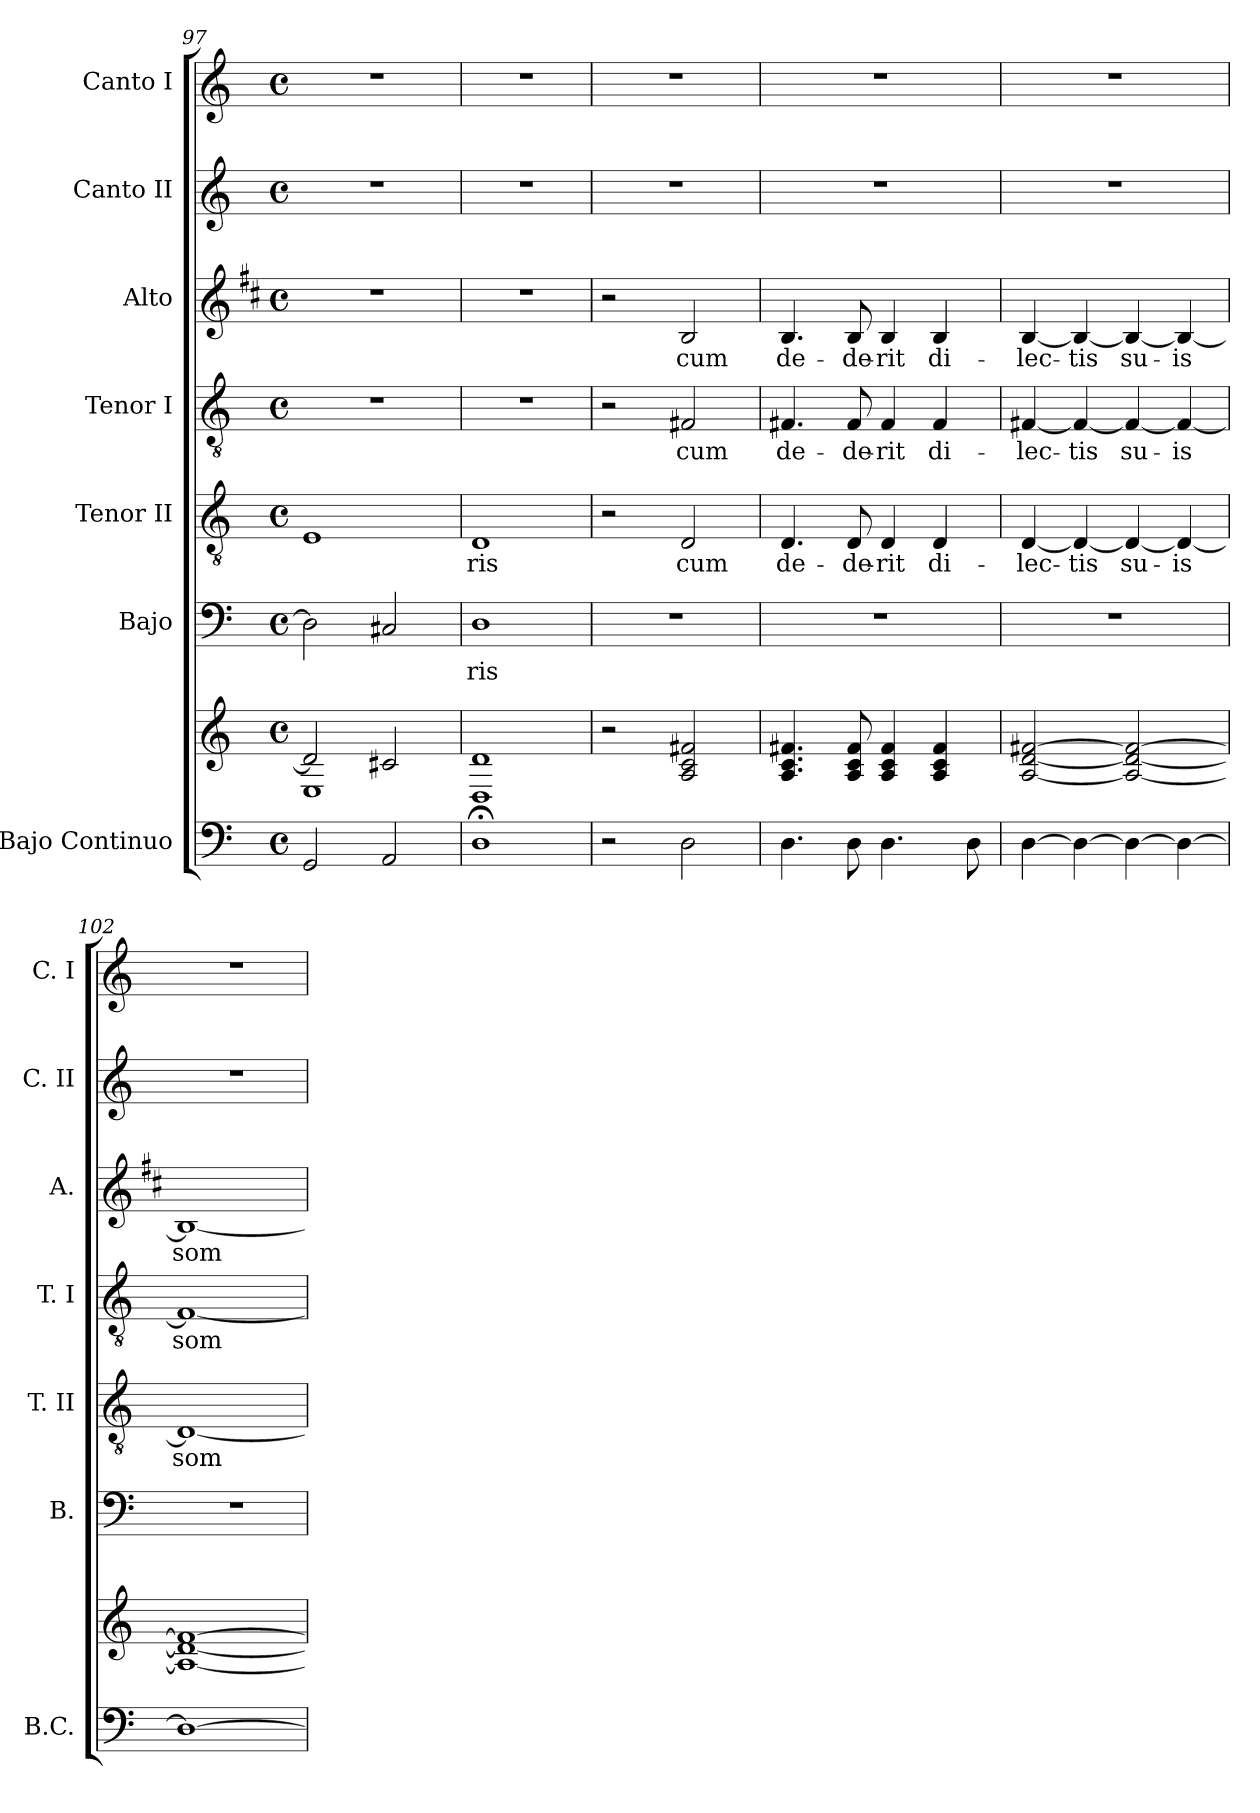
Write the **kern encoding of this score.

**kern	**kern	**kern	**text	**kern	**text	**kern	**text	**kern	**text	**kern	**kern
*part7	*part7	*part6	*part6	*part5	*part5	*part4	*part4	*part3	*part3	*part2	*part1
*staff8	*staff7	*staff6	*staff6	*staff5	*staff5	*staff4	*staff4	*staff3	*staff3	*staff2	*staff1
*I"Bajo Continuo	*	*I"Bajo	*	*I"Tenor II	*	*I"Tenor I	*	*I"Alto	*	*I"Canto II	*I"Canto I
*I'B.C.	*	*I'B.	*	*I'T. II	*	*I'T. I	*	*I'A.	*	*I'C. II	*I'C. I
*clefF4	*clefG2	*clefF4	*	*clefGv2	*	*clefGv2	*	*clefG2	*	*clefG2	*clefG2
*	*	*	*	*ITrd7c12	*	*ITrd7c12	*	*ITrd1c2	*	*	*
*k[]	*k[]	*k[]	*	*k[]	*	*k[]	*	*k[]	*	*k[]	*k[]
*M4/4	*M4/4	*M4/4	*	*M4/4	*	*M4/4	*	*M4/4	*	*M4/4	*M4/4
*met(c)	*met(c)	*met(c)	*	*met(c)	*	*met(c)	*	*met(c)	*	*met(c)	*met(c)
=97	=97	=97	=97	=97	=97	=97	=97	=97	=97	=97	=97
*	*^	*	*	*	*	*	*	*	*	*	*
2GG/	2d/]	1E	2D\]	.	1EE	.	1r	.	1r	.	1r	1r
2AA/	2c#X/	.	2C#X/	.	.	.	.	.	.	.	.	.
=98	=98	=98	=98	=98	=98	=98	=98	=98	=98	=98	=98	=98
1D;<	1d	1D	1D	-ris	1DD	-ris	1r	.	1r	.	1r	1r
*	*v	*v	*	*	*	*	*	*	*	*	*	*
=99	=99	=99	=99	=99	=99	=99	=99	=99	=99	=99	=99
2r	2r	1r	.	2r	.	2r	.	2r	.	1r	1r
2D\	2A/ 2c/ 2f#X/	.	.	2DD/	cum	2FF#X/	cum	2A/	cum	.	.
=100	=100	=100	=100	=100	=100	=100	=100	=100	=100	=100	=100
4.D\	4.A/ 4.c/ 4.f#X/	1r	.	4.DD/	de-	4.FF#X/	de-	4.A/	de-	1r	1r
8D\	8A/ 8c/ 8f#/	.	.	8DD/	-de-	8FF#/	-de-	8A/	-de-	.	.
4.D\	4A/ 4c/ 4f#/	.	.	4DD/	-rit	4FF#/	-rit	4A/	-rit	.	.
.	4A/ 4c/ 4f#/	.	.	4DD/	di-	4FF#/	di-	4A/	di-	.	.
8D\	.	.	.	.	.	.	.	.	.	.	.
!!LO:PB:g=z
=101	=101	=101	=101	=101	=101	=101	=101	=101	=101	=101	=101
[4D\	[2A/ [2d/ [2f#X/	1r	.	[4DD/	-lec-	[4FF#X/	-lec-	[4A/	-lec-	1r	1r
4D\_	.	.	.	4DD/_	-tis	4FF#/_	-tis	4A/_	-tis	.	.
4D\_	2A/_ 2d/_ 2f#/_	.	.	4DD/_	su-	4FF#/_	su-	4A/_	su-	.	.
4D\_	.	.	.	4DD/_	-is	4FF#/_	-is	4A/_	-is	.	.
=102	=102	=102	=102	=102	=102	=102	=102	=102	=102	=102	=102
1D_	1A_ 1d_ 1f#_	1r	.	1DD_	som-	1FF#_	som-	1A_	som-	1r	1r
=	=	=	=	=	=	=	=	=	=	=	=
*-	*-	*-	*-	*-	*-	*-	*-	*-	*-	*-	*-
